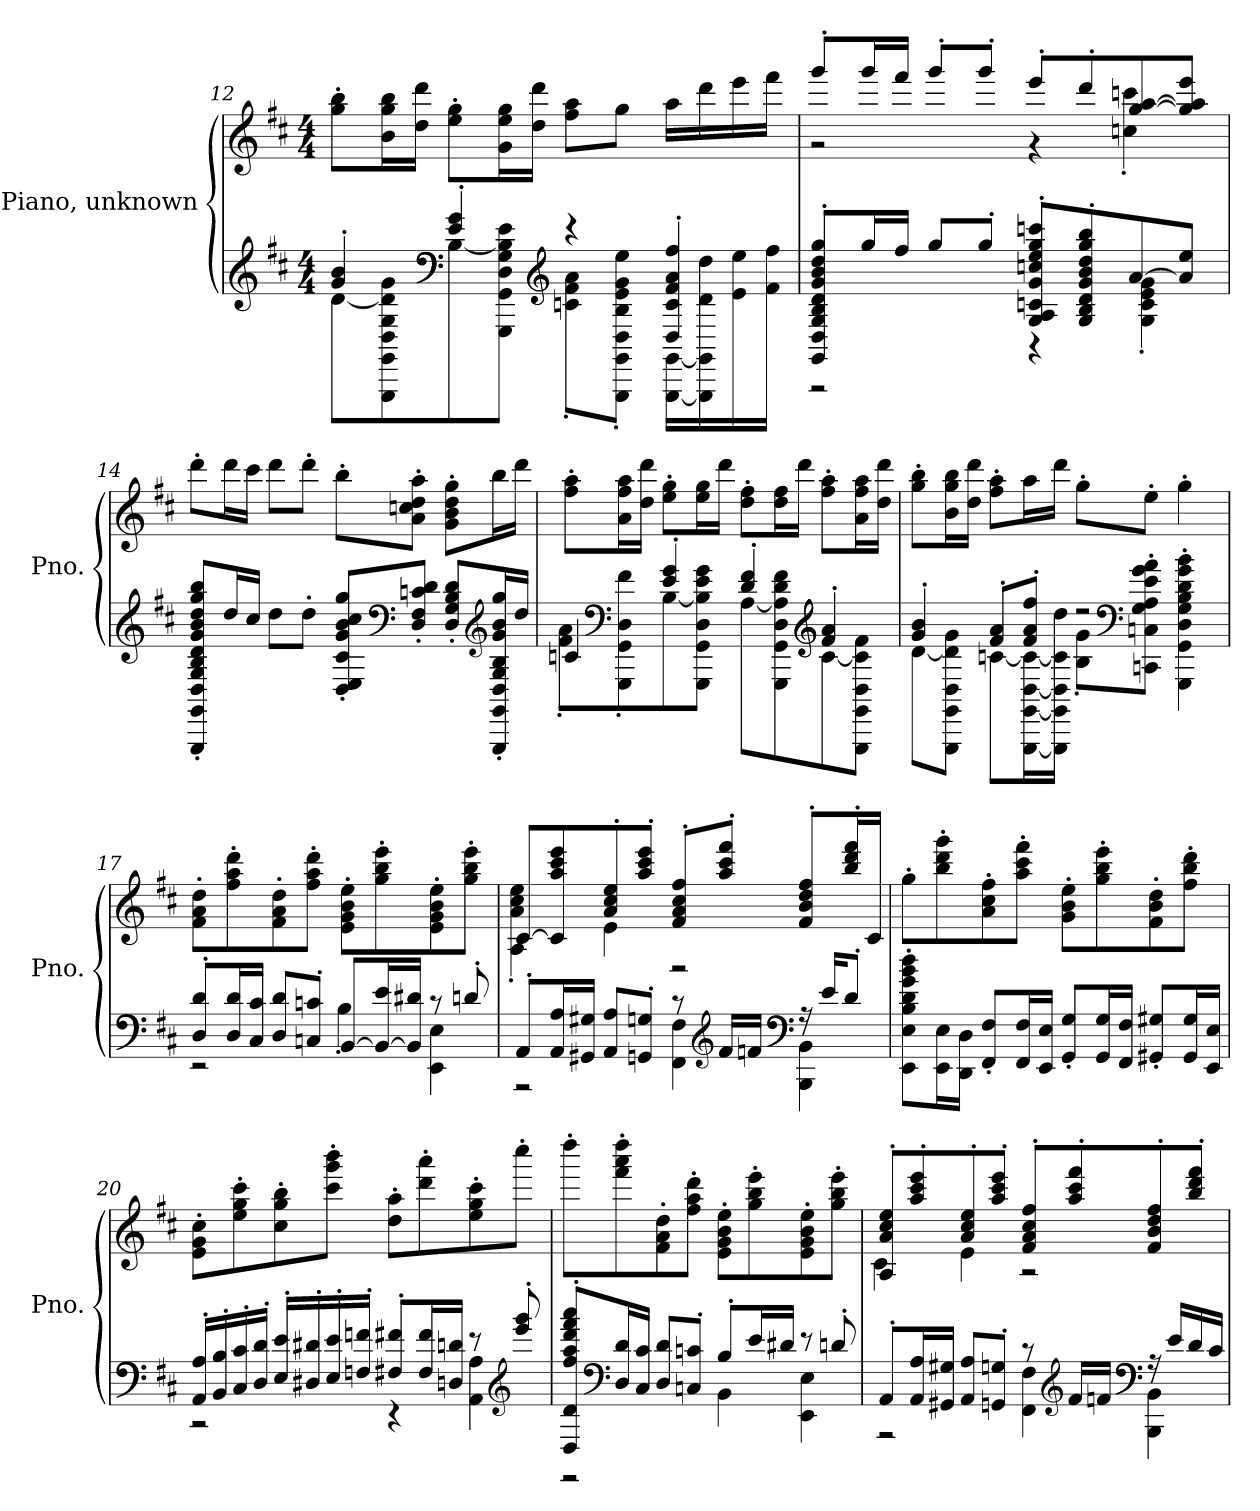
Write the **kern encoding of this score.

**kern	**kern
*part1	*part1
*staff2	*staff1
*I"Piano, unknown	*
*I'Pno.	*
!!LO:LB:g=z
*clefG2	*clefG2
*k[f#c#]	*k[f#c#]
*M4/4	*M4/4
=12	=12
*^	*
4g/' 4b/'	[8d\L	8gg\' 8bb\'L
.	8GGG\ 8GG\ 8D\ 8G\ 8d\] 8g\	16b\ 16gg\ 16bb\L
.	.	16dd\ 16ddd\JJ
*clefF4	*	*
4e/' 4g/'	[8B\	8ee\' 8gg\'L
.	8GGG\ 8GG\ 8D\ 8G\ 8B\] 8e\J	16g\ 16ee\ 16gg\L
.	.	16dd\ 16ddd\JJ
*clefG2	*	*
4r	8cn\' 8f#\' 8a\'L	8ff#\ 8aa\L
.	8GGG\' 8GG\' 8D\' 8B\' 8e\' 8g\' 8ee\'J	8gg\J
4D/' 4c/' 4f#/' 4a/' 4ff#/'	[16GGG\ [16GG\LL	16aa\LL
.	16GGG\] 16GG\] 16d\ 16dd\	16ddd\
.	16e\ 16ee\	16eee\
.	16f#\ 16ff#\JJ	16fff#\JJ
=13	=13	=13
*	*	*^
8GG/' 8D/' 8G/' 8B/' 8d/' 8g/' 8b/' 8dd/' 8gg/'L	2r	8ggg'/L	2r
16gg/L	.	16ggg/L	.
16ff#/JJ	.	16fff#/JJ	.
8gg/L	.	8ggg'/L	.
8gg'/J	.	8ggg'/J	.
8G/' 8A/' 8cn/' 8g/' 8ccn/' 8ee/' 8gg/' 8cccn/'L	4r	8eee'/L	4r
8G/' 8B/' 8d/' 8g/' 8b/' 8dd/' 8gg/' 8bb/'	.	8ddd'/	.
[8a/	4G\' 4c\' 4e\' 4g\'	[8gg/ [8aa/	4ccn\' 4cccn\'
8a/] 8ee/J	.	8gg/] 8aa/] 8eee/J	.
*v	*v	*	*
*	*v	*v
!!LO:LB:g=z
=14	=14
8GGG/' 8GG/' 8D/' 8G/' 8B/' 8d/' 8g/' 8b/' 8dd/' 8gg/' 8bb/'L	8ddd'\L
16dd/L	16ddd\L
16cc#/JJ	16ccc#\JJ
8dd\L	8ddd\L
8dd'\J	8ddd'\J
8D/' 8E/' 8c#/' 8g/' 8b/' 8cc#/' 8gg/'L	8bb'\L
*clefF4	*
8D/' 8F#/' 8cn/' 8d/'J	8a\' 8ccn\' 8dd\' 8aa\'J
8D/' 8G/' 8B/' 8d/'L	8g\' 8b\' 8dd\' 8gg\'L
*clefG2	*
16GGG/' 16GG/' 16D/' 16G/' 16B/' 16g/' 16b/' 16gg/'L	16bb\L
16dd/JJ	16ddd\JJ
=15	=15
*^	*
4cn/	8f#\' 8a\'L	8ff#\' 8aa\'L
*clefF4	*	*
.	8GGG\' 8GG\' 8D\' 8f#\'	16a\ 16ff#\ 16aa\L
.	.	16dd\ 16ddd\JJ
4e/' 4g/'	[8B\	8ee\' 8gg\'L
.	8GGG\ 8GG\ 8D\ 8B\] 8e\ 8g\J	16ee\ 16gg\L
.	.	16ddd\JJ
4d/' 4f#/'	[8A\L	8dd\' 8ff#\'L
.	8GGG\ 8GG\ 8D\ 8A\] 8d\ 8f#\	16dd\ 16ff#\L
.	.	16ddd\JJ
*clefG2	*	*
4f#/' 4a/'	[8c\	8ff#\' 8aa\'L
.	8GGG\ 8GG\ 8D\ 8c\] 8f#\J	16a\ 16ff#\ 16aa\L
.	.	16dd\ 16ddd\JJ
!!LO:PB:g=z
=16	=16	=16
4g/' 4b/'	[8d\L	8gg\' 8bb\'L
.	8GGG\ 8GG\ 8D\ 8d\] 8g\J	16b\ 16gg\ 16bb\L
.	.	16dd\ 16ddd\JJ
8f#/' 8a/'L	[8cn\L	8ff#\' 8aa\'L
8f#/' 8a/' 8ff#/'J	[16GGG\ [16GG\ [16D\ 16c\_L	16aa\L
.	16GGG\] 16GG\] 16D\] 16c\] 16dd\JJ	16ddd\JJ
2r	8B\' 8g\'L	8gg'\L
*clefF4	*	*
.	8CCn\' 8Cn\' 8G\' 8A\' 8e\' 8g\' 8a\'J	8ee'\J
.	4GGG\' 4GG\' 4D\' 4G\' 4B\' 4d\' 4g\' 4b\'	4gg'\
=17	=17	=17
8D/' 8d/'L	2r	8f#\' 8a\' 8dd\'L
16D/ 16d/L	.	8ff#\' 8aa\' 8ddd\'
16C#/ 16c#/JJ	.	.
8D/ 8d/L	.	8f#\' 8a\' 8dd\'
8Cn/' 8cn/'J	.	8ff#\' 8aa\' 8ddd\'J
[8BB/L	4B'\	8e\' 8g\' 8b\' 8ee\'L
16BB/_ 16e/L	.	8gg\' 8bb\' 8eee\'
16BB/] 16d#X/JJ	.	.
8r	4EE\ 4E\	8e\' 8g\' 8b\' 8ee\'
8dn'/	.	8gg\' 8bb\' 8eee\'J
!!LO:LB:g=z
=18	=18	=18
*	*	*^
8AA'/L	2r	[8c#/L	4A\' 4a\' 4cc#\' 4ee\'
16AA/ 16A/L	.	8c#/] 8aa/ 8ccc#/ 8eee/	.
16GG#X/ 16G#X/JJ	.	.	.
8AA/ 8A/L	.	8a/' 8cc#/' 8ee/'	4e\
8GGn/' 8Gn/'J	.	8aa/' 8ccc#/' 8eee/'J	.
8r	4FF#\ 4F#\	8f#/' 8a/' 8cc#/' 8ff#/'L	2r
*clefG2	*	*	*
16f#/LL	.	8aa/' 8ccc#/' 8fff#/'J	.
16fn/JJ	.	.	.
*clefF4	*	*	*
16r	4BBB\ 4BB\	8f#/' 8b/' 8dd/' 8ff#/'L	.
16e/KL	.	.	.
8d'/J	.	16bb/' 16ddd/' 16fff#/'L	.
.	.	16c#/JJ	.
*v	*v	*	*
*	*v	*v
=19	=19
8EE\' 8E\' 8B\' 8d\' 8g\' 8b\' 8dd\'L	8gg'\L
16EE\ 16E\L	8bb\' 8ddd\' 8ggg\'
16DD\ 16D\JJ	.
8FF#/' 8F#/'L	8a\' 8cc#\' 8ff#\'
16FF#/ 16F#/L	8aa\' 8ccc#\' 8fff#\'J
16EE/ 16E/JJ	.
8GG/' 8G/'L	8g\' 8b\' 8ee\'L
16GG/ 16G/L	8gg\' 8bb\' 8eee\'
16FF#/ 16F#/JJ	.
8GG#X/' 8G#X/'L	8f#\' 8b\' 8dd\'
16GG#/ 16G#/L	8ff#\' 8bb\' 8ddd\'J
16EE/ 16E/JJ	.
!!LO:LB:g=z
=20	=20
*^	*
16AA/' 16A/'LL	2r	8e\' 8g\' 8cc#\'L
16BB/' 16B/'	.	.
16C#/' 16c#/'	.	8ee\' 8gg\' 8ccc#\'
16D/' 16d/'JJ	.	.
16E/' 16e/'LL	.	8cc#\' 8gg\' 8bb\'
16D#X/' 16d#X/'	.	.
16E/' 16e/'	.	8ccc#\' 8ggg\' 8bbb\'J
16Fn/' 16fn/'JJ	.	.
8F#X/' 8f#X/'L	4r	8dd\' 8aa\'L
16F#/ 16f#/L	.	8ddd\' 8aaa\'
16Dn/ 16dn/JJ	.	.
8r	4AA\ 4A\	8ee\' 8gg\' 8ccc#\'
*clefG2	*	*
8eee/' 8ggg/'	.	8cccc#'\J
=21	=21	=21
8D/' 8d/' 8ff#/' 8aa/' 8ddd/' 8fff#/' 8aaa/'L	2r	8dddd'\L
*clefF4	*	*
16D/ 16d/L	.	8fff#\' 8aaa\' 8dddd\'
16C#/ 16c#/JJ	.	.
8D/ 8d/L	.	8f#\' 8a\' 8dd\'
8Cn/' 8cn/'J	.	8ff#\' 8aa\' 8ddd\'J
8B'/L	4BB\	8e\' 8g\' 8b\' 8ee\'L
16e/L	.	8gg\' 8bb\' 8eee\'
16d#X/JJ	.	.
8r	4EE\ 4E\	8e\' 8g\' 8b\' 8ee\'
8dn'/	.	8gg\' 8bb\' 8eee\'J
!!LO:LB:g=z
=22	=22	=22
*	*	*^
8AA'/L	2r	8A/' 8a/' 8cc#/' 8ee/'L	4c#\
16AA/ 16A/L	.	8aa/' 8ccc#/' 8eee/'	.
16GG#X/ 16G#X/JJ	.	.	.
8AA/ 8A/L	.	8a/' 8cc#/' 8ee/'	4e\
8GGn/' 8Gn/'J	.	8aa/' 8ccc#/' 8eee/'J	.
8r	4FF#\ 4F#\	8f#/' 8a/' 8cc#/' 8ff#/'L	2r
*clefG2	*	*	*
16f#/LL	.	8aa/' 8ccc#/' 8fff#/'	.
16fn/JJ	.	.	.
*clefF4	*	*	*
16r	4BBB\ 4BB\	8f#/' 8b/' 8dd/' 8ff#/'	.
16e/LL	.	.	.
16d/	.	8bb/' 8ddd/' 8fff#/'J	.
16c#/JJ	.	.	.
*v	*v	*	*
*	*v	*v
=	=
*-	*-
